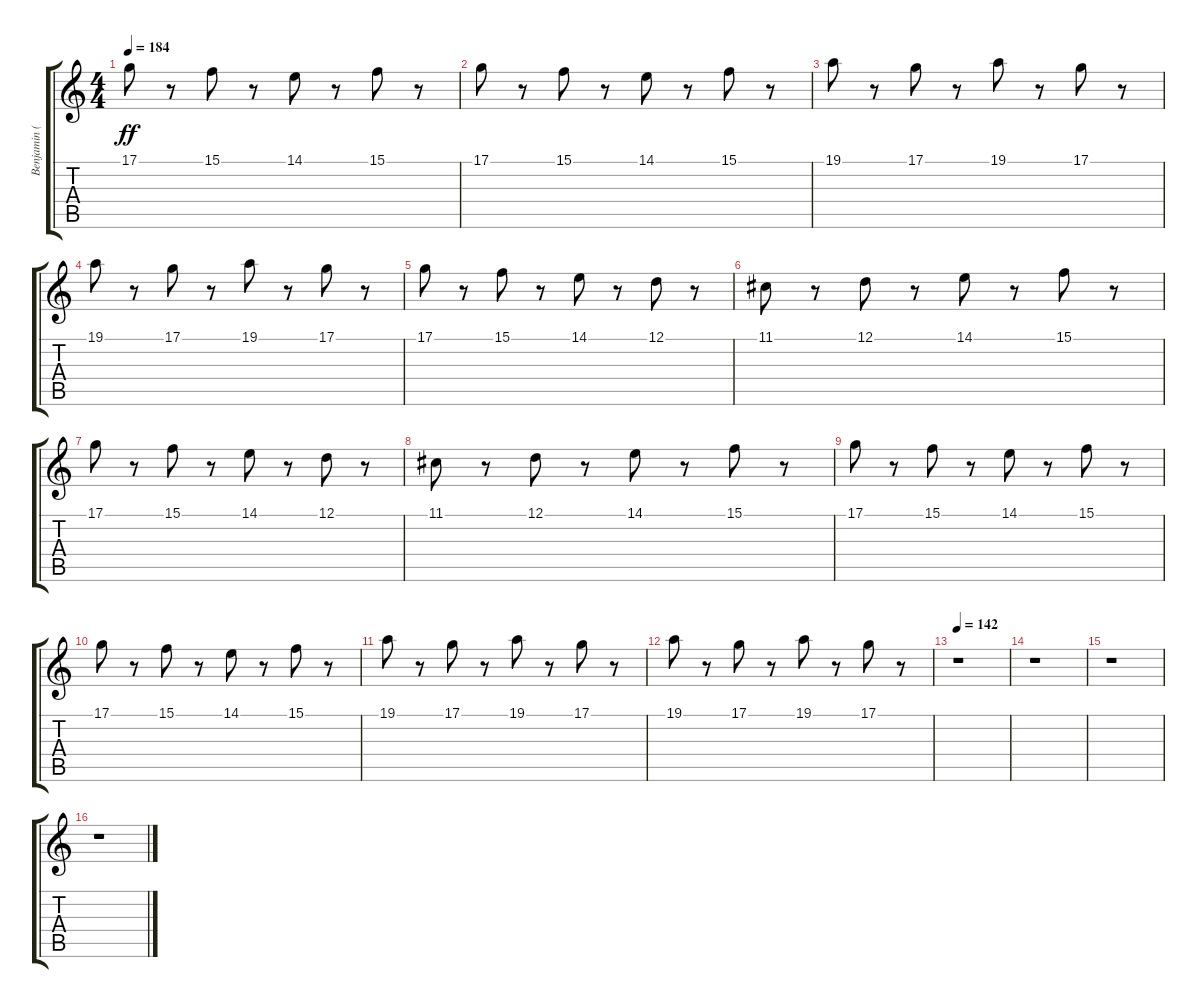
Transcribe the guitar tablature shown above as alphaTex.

\track ("Benjamin (KeybMid)" "Benjamin (") {instrument churchorgan}
\staff {score tabs}
\tuning (D4 A3 F3 C3 G2 D2) {hide}
\ts (4 4)
\tempo 184
\clef g2
\ks c
17.1.8{dy ff} r.8 15.1.8 r.8 14.1.8 r.8 15.1.8 r.8 |
17.1.8 r.8 15.1.8 r.8 14.1.8 r.8 15.1.8 r.8 |
19.1.8 r.8 17.1.8 r.8 19.1.8 r.8 17.1.8 r.8 |
19.1.8 r.8 17.1.8 r.8 19.1.8 r.8 17.1.8 r.8 |
17.1.8 r.8 15.1.8 r.8 14.1.8 r.8 12.1.8 r.8 |
11.1.8 r.8 12.1.8 r.8 14.1.8 r.8 15.1.8 r.8 |
17.1.8 r.8 15.1.8 r.8 14.1.8 r.8 12.1.8 r.8 |
11.1.8 r.8 12.1.8 r.8 14.1.8 r.8 15.1.8 r.8 |
17.1.8 r.8 15.1.8 r.8 14.1.8 r.8 15.1.8 r.8 |
17.1.8 r.8 15.1.8 r.8 14.1.8 r.8 15.1.8 r.8 |
19.1.8 r.8 17.1.8 r.8 19.1.8 r.8 17.1.8 r.8 |
19.1.8 r.8 17.1.8 r.8 19.1.8 r.8 17.1.8 r.8 |
\tempo 142
r.1 |
r.1 |
r.1 |
r.1
